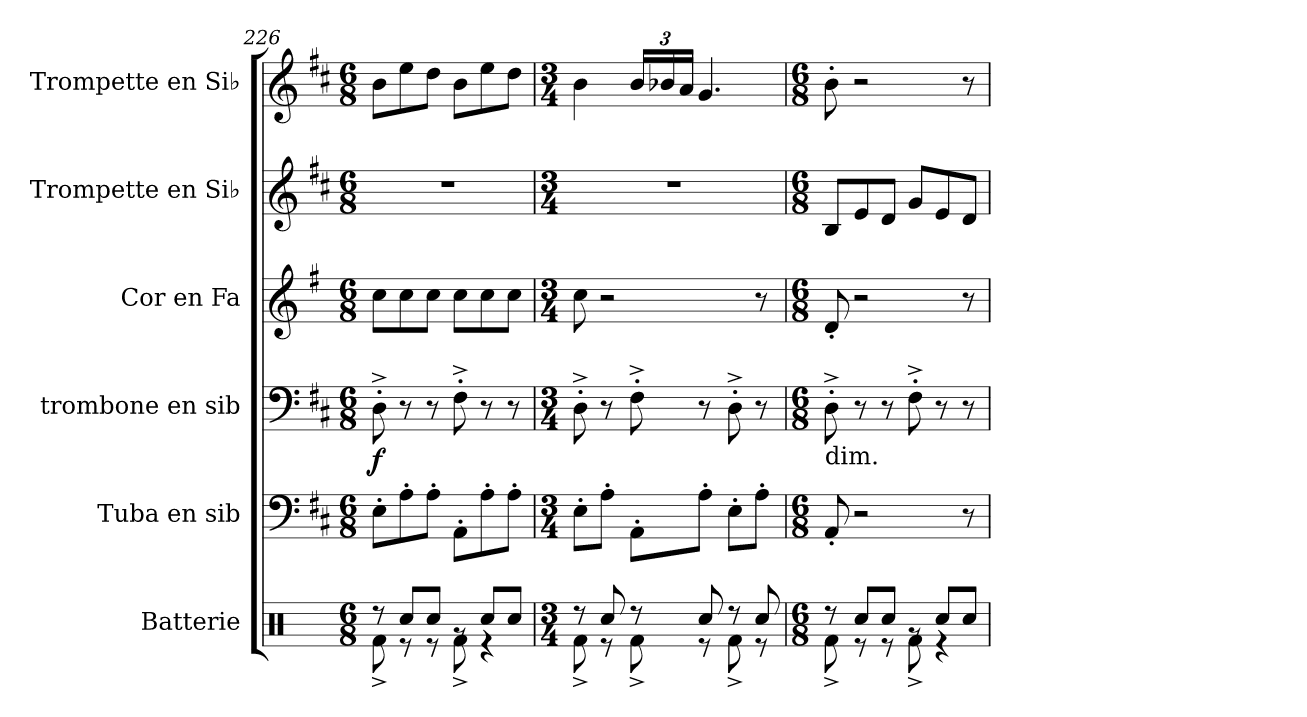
**kern	**kern	**kern	**dynam	**kern	**kern	**kern
*part6	*part5	*part4	*part4	*part3	*part2	*part1
*staff6	*staff5	*staff4	*staff4	*staff3	*staff2	*staff1
*I"Batterie	*I"Tuba en sib	*I"trombone en sib	*	*I"Cor en Fa	*I"Trompette en Si♭	*I"Trompette en Si♭
*I'Batt.	*I'Tub. sib	*I'Trb. sib	*	*I'Cor Fa	*I'Tromp. Si♭	*I'Tromp. Si♭
*clefX	*clefF4	*clefF4	*	*clefG2	*clefG2	*clefG2
*	*ITrd1c2	*ITrd1c2	*	*ITrd4c7	*ITrd1c2	*ITrd1c2
*k[]	*k[]	*k[]	*	*k[]	*k[]	*k[]
*M6/8	*M6/8	*M6/8	*	*M6/8	*M6/8	*M6/8
=226	=226	=226	=226	=226	=226	=226
*^	*	*	*	*	*	*
!	!	!	!	!LO:DY:b	!	!	!
8r	8Rf^\	8D'\L	8C'^\	f	8f\L	2.r	8a\L
8Rcc/L	8r	8G'\	8r	.	8f\	.	8dd\
8Rcc/J	8r	8G'\J	8r	.	8f\J	.	8cc\J
8rg	8Rf^\	8GG'\L	8E'^\	.	8f\L	.	8a\L
8Rcc/L	4r	8G'\	8r	.	8f\	.	8dd\
8Rcc/J	.	8G'\J	8r	.	8f\J	.	8cc\J
=227	=227	=227	=227	=227	=227	=227	=227
*M3/4	*	*M3/4	*M3/4	*	*M3/4	*M3/4	*M3/4
8r	8Rf^\	8D'\L	8C'^\	.	8f\	2.r	4a\
8Rcc/	8r	8G'\J	8r	.	2r	.	.
*	*	*	*	*	*	*	*Xbrackettup
8r	8Rf^\	8GG'\L	8E'^\	.	.	.	24a/LL
.	.	.	.	.	.	.	24a-X/
.	.	.	.	.	.	.	24g/JJ
8Rcc/	8r	8G'\J	8r	.	.	.	4.f/
8r	8Rf^\	8D'\L	8C'^\	.	.	.	.
8Rcc/	8r	8G'\J	8r	.	8r	.	.
=228	=228	=228	=228	=228	=228	=228	=228
*M6/8	*	*M6/8	*M6/8	*	*M6/8	*M6/8	*M6/8
!	!	!	!LO:TX:b:t=dim.	!	!	!	!
8r	8Rf^\	8GG'/	8C'^\	.	8G'/	8A/L	8a'\
8Rcc/L	8r	2r	8r	.	2r	8d/	2r
8Rcc/J	8r	.	8r	.	.	8c/J	.
8rg	8Rf^\	.	8E'^\	.	.	8f/L	.
8Rcc/L	4r	.	8r	.	.	8d/	.
8Rcc/J	.	8r	8r	.	8r	8c/J	8r
*v	*v	*	*	*	*	*	*
=	=	=	=	=	=	=
*-	*-	*-	*-	*-	*-	*-
